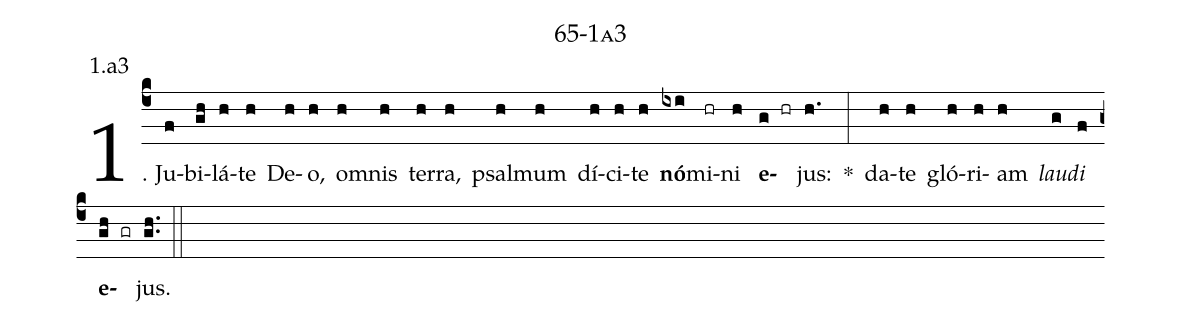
name: 65-1a3;
annotation: 1.a3;
%%
(c4)1. Ju(f)bi(gh)lá(h)te(h) De(h)o,(h) om(h)nis(h) ter(h)ra,(h) psal(h)mum(h) dí(h)ci(h)te(h) <b>nó</b>(ixi)mi(hr)ni(h) <b>e</b>(g hr)jus:(h.) *(:) da(h)te(h) gló(h)ri(h)am(h) <i>lau</i>(g)<i>di</i>(f) <b>e</b>(gh gr)jus.(gh..) (::)
